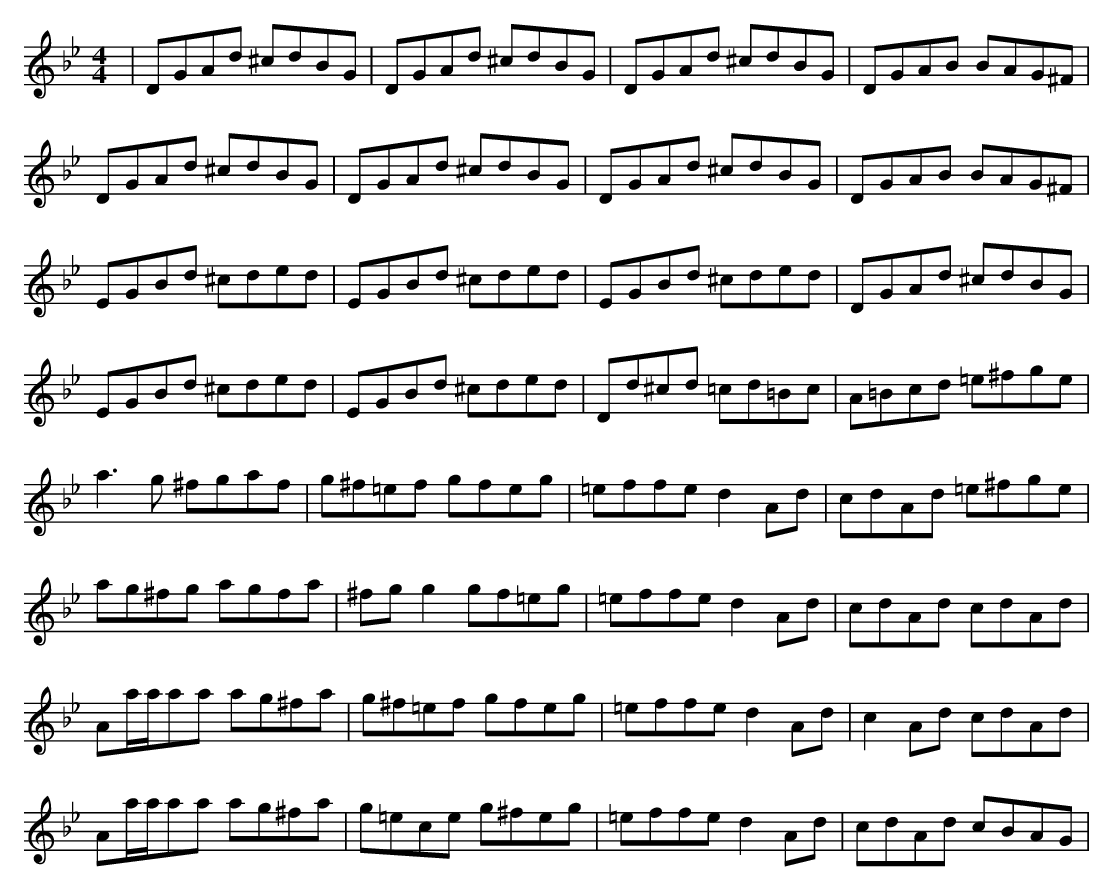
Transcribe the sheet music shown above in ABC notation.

X:1
M:4/4
K:Gmin
|DGAd ^cdBG|DGAd ^cdBG|DGAd ^cdBG|DGAB BAG^F|
DGAd ^cdBG|DGAd ^cdBG|DGAd ^cdBG|DGAB BAG^F|
EGBd ^cded|EGBd ^cded|EGBd ^cded|DGAd ^cdBG|
EGBd ^cded|EGBd ^cded|Dd^cd =cd=Bc|A=Bcd =e^fge|
a3g ^fgaf|g^f=ef gfeg|=effe d2Ad|cdAd =e^fge|
ag^fg agfa|^fgg2 gf=eg|=effe d2Ad|cdAd cdAd|
Aa/a/aa ag^fa|g^f=ef gfeg|=effe d2Ad|c2Ad cdAd|
Aa/a/aa ag^fa|g=ece g^feg|=effe d2Ad|cdAd cBAG|
